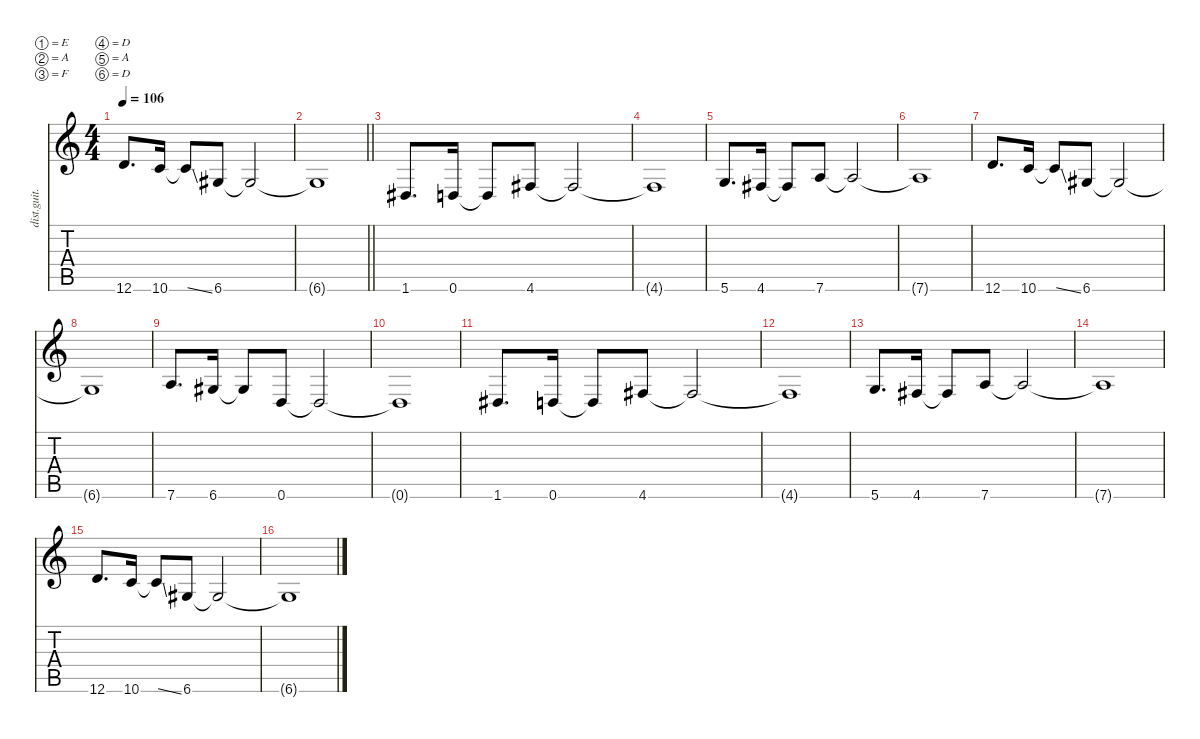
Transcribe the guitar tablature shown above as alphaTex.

\defaultSystemsLayout 4
\hideDynamics
\bracketExtendMode nobrackets
\otherSystemsTrackNameOrientation horizontal
\track ("Track 1" "dist.guit.") {instrument distortionguitar}
\staff {score tabs}
\tuning (E4 A3 F3 D3 A2 D2)
\ts (4 4)
\tempo 106
\clef g2
\ks c
12.6.8{d dy f beam Up} 10.6.16{beam Up} 10.6{ss t}.8{beam Up} 6.6{acc #}.8{beam Up} 6.6{t acc #}.2{beam Up} |
\barLineRight lightlight
6.6{t acc #}.1{beam Up} |
\section ("" "")
1.6{acc #}.8{d beam Up} 0.6.16{beam Up} 0.6{t}.8{beam Up} 4.6{acc #}.8{beam Up} 4.6{t acc #}.2{beam Up} |
4.6{t acc #}.1{beam Up} |
5.6.8{d beam Up} 4.6{acc #}.16{beam Up} 4.6{t acc #}.8{beam Up} 7.6.8{beam Up} 7.6{t}.2{beam Up} |
7.6{t}.1{beam Up} |
12.6.8{d beam Up} 10.6.16{beam Up} 10.6{ss t}.8{beam Up} 6.6{acc #}.8{beam Up} 6.6{t acc #}.2{beam Up} |
6.6{t acc #}.1{beam Up} |
7.6.8{d beam Up} 6.6{acc #}.16{beam Up} 6.6{t acc #}.8{beam Up} 0.6.8{beam Up} 0.6{t}.2{beam Up} |
0.6{t}.1{beam Up} |
1.6{acc #}.8{d beam Up} 0.6.16{beam Up} 0.6{t}.8{beam Up} 4.6{acc #}.8{beam Up} 4.6{t acc #}.2{beam Up} |
4.6{t acc #}.1{beam Up} |
5.6.8{d beam Up} 4.6{acc #}.16{beam Up} 4.6{t acc #}.8{beam Up} 7.6.8{beam Up} 7.6{t}.2{beam Up} |
7.6{t}.1{beam Up} |
12.6.8{d beam Up} 10.6.16{beam Up} 10.6{ss t}.8{beam Up} 6.6{acc #}.8{beam Up} 6.6{t acc #}.2{beam Up} |
6.6{t acc #}.1{beam Up}
